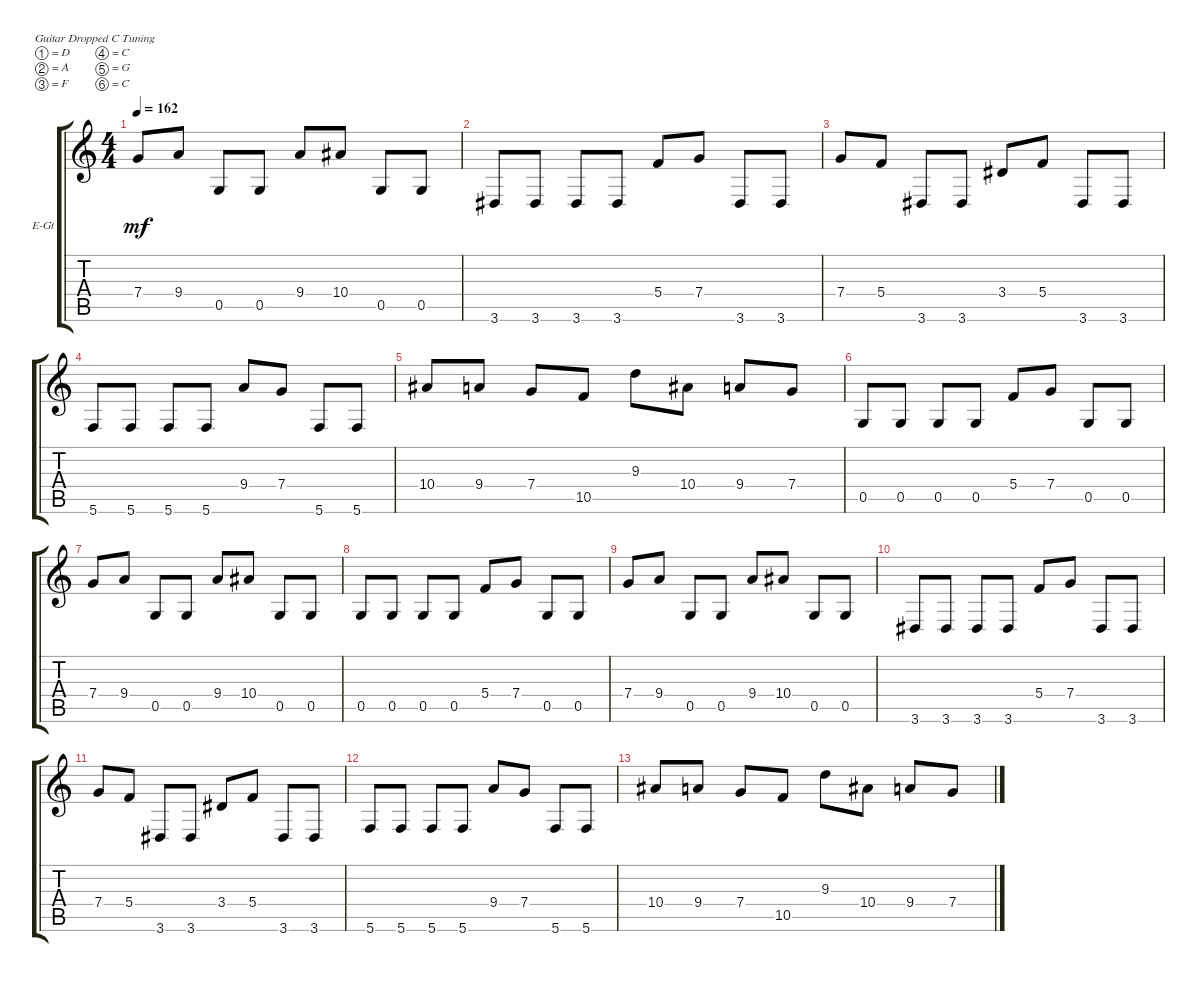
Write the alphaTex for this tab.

\defaultSystemsLayout 4
\bracketExtendMode groupsimilarinstruments
\firstSystemTrackNameOrientation horizontal
\otherSystemsTrackNameOrientation horizontal
\track ("Michael Padget(Clean)" "E-Gt") {instrument electricguitarclean}
\staff {score tabs}
\tuning (D4 A3 F3 C3 G2 C2)
\ts (4 4)
\tempo 162
\clef g2
\ks c
7.4.8{dy mf} 9.4.8 0.5.8 0.5.8 9.4.8 10.4.8 0.5.8 0.5.8 |
3.6.8 3.6.8 3.6.8 3.6.8 5.4.8 7.4.8 3.6.8 3.6.8 |
7.4.8 5.4.8 3.6.8 3.6.8 3.4.8 5.4.8 3.6.8 3.6.8 |
5.6.8 5.6.8 5.6.8 5.6.8 9.4.8 7.4.8 5.6.8 5.6.8 |
10.4.8 9.4.8 7.4.8 10.5.8 9.3.8 10.4.8 9.4.8 7.4.8 |
0.5.8 0.5.8 0.5.8 0.5.8 5.4.8 7.4.8 0.5.8 0.5.8 |
7.4.8 9.4.8 0.5.8 0.5.8 9.4.8 10.4.8 0.5.8 0.5.8 |
0.5.8 0.5.8 0.5.8 0.5.8 5.4.8 7.4.8 0.5.8 0.5.8 |
7.4.8 9.4.8 0.5.8 0.5.8 9.4.8 10.4.8 0.5.8 0.5.8 |
3.6.8 3.6.8 3.6.8 3.6.8 5.4.8 7.4.8 3.6.8 3.6.8 |
7.4.8 5.4.8 3.6.8 3.6.8 3.4.8 5.4.8 3.6.8 3.6.8 |
5.6.8 5.6.8 5.6.8 5.6.8 9.4.8 7.4.8 5.6.8 5.6.8 |
10.4.8 9.4.8 7.4.8 10.5.8 9.3.8 10.4.8 9.4.8 7.4.8
